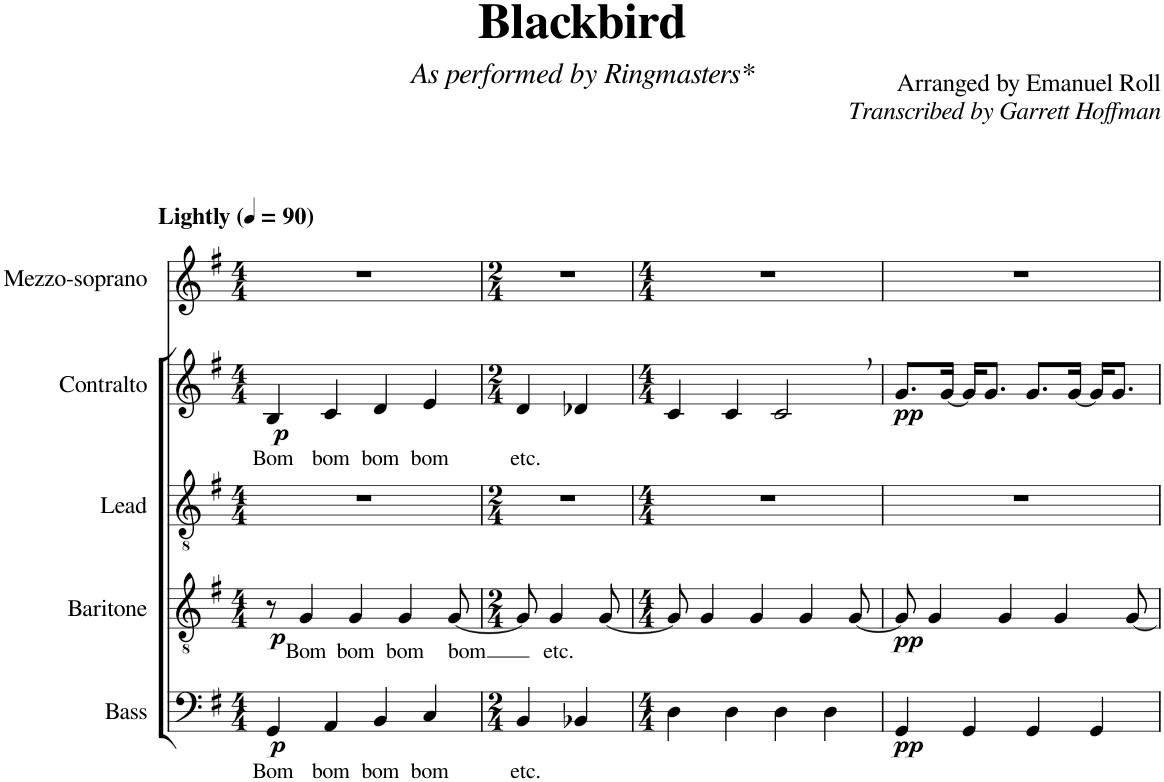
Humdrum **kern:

**kern	**text	**dynam	**kern	**text	**dynam	**kern	**kern	**text	**dynam	**kern
*part5	*part5	*part5	*part4	*part4	*part4	*part3	*part2	*part2	*part2	*part1
*staff5	*staff5	*staff5	*staff4	*staff4	*staff4	*staff3	*staff2	*staff2	*staff2	*staff1
*I"Bass	*	*	*I"Baritone	*	*	*I"Lead	*I"Contralto	*	*	*I"Mezzo-soprano
*I'Bs.	*	*	*I'Br.	*	*	*I'L.	*I'C	*	*	*I'Mzs.
*clefF4	*	*	*clefGv2	*	*	*clefGv2	*clefG2	*	*	*clefG2
*k[f#]	*	*	*k[f#]	*	*	*k[f#]	*k[f#]	*	*	*k[f#]
*M4/4	*	*	*M4/4	*	*	*M4/4	*M4/4	*	*	*M4/4
*MM90	*	*	*MM90	*	*	*MM90	*MM90	*	*	*MM90
=1	=1	=1	=1	=1	=1	=1	=1	=1	=1	=1
!	!	!	!	!	!	!	!	!	!	!LO:TX:a:B:t=Lightly
!	!LO:LY:b	!LO:DY:b	!	!	!LO:DY:b	!	!	!LO:LY:b	!LO:DY:b	!
4GG/	Bom	p	8r	.	p	1r	4B/	Bom	p	1r
!	!	!	!	!LO:LY:b	!	!	!	!	!	!
.	.	.	4G/	Bom	.	.	.	.	.	.
!	!LO:LY:b	!	!	!	!	!	!	!LO:LY:b	!	!
4AA/	bom	.	.	.	.	.	4c/	bom	.	.
!	!	!	!	!LO:LY:b	!	!	!	!	!	!
.	.	.	4G/	bom	.	.	.	.	.	.
!	!LO:LY:b	!	!	!	!	!	!	!LO:LY:b	!	!
4BB/	bom	.	.	.	.	.	4d/	bom	.	.
!	!	!	!	!LO:LY:b	!	!	!	!	!	!
.	.	.	4G/	bom	.	.	.	.	.	.
!	!LO:LY:b	!	!	!	!	!	!	!LO:LY:b	!	!
4C/	bom	.	.	.	.	.	4e/	bom	.	.
!	!	!	!	!LO:LY:b	!	!	!	!	!	!
.	.	.	[8G/	bom	.	.	.	.	.	.
=2	=2	=2	=2	=2	=2	=2	=2	=2	=2	=2
*M2/4	*	*	*M2/4	*	*	*M2/4	*M2/4	*	*	*M2/4
!	!LO:LY:b	!	!	!	!	!	!	!LO:LY:b	!	!
4BB/	etc.	.	8G/]	.	.	2r	4d/	etc.	.	2r
!	!	!	!	!LO:LY:b	!	!	!	!	!	!
.	.	.	4G/	etc.	.	.	.	.	.	.
4BB-X/	.	.	.	.	.	.	4d-X/	.	.	.
.	.	.	[8G/	.	.	.	.	.	.	.
=3	=3	=3	=3	=3	=3	=3	=3	=3	=3	=3
*M4/4	*	*	*M4/4	*	*	*M4/4	*M4/4	*	*	*M4/4
4D\	.	.	8G/]	.	.	1r	4c/	.	.	1r
.	.	.	4G/	.	.	.	.	.	.	.
4D\	.	.	.	.	.	.	4c/	.	.	.
.	.	.	4G/	.	.	.	.	.	.	.
4D\	.	.	.	.	.	.	2c,/	.	.	.
.	.	.	4G/	.	.	.	.	.	.	.
4D\	.	.	.	.	.	.	.	.	.	.
.	.	.	[8G/	.	.	.	.	.	.	.
=4	=4	=4	=4	=4	=4	=4	=4	=4	=4	=4
!	!	!LO:DY:b	!	!	!LO:DY:b	!	!	!	!LO:DY:b	!
4GG/	.	pp	8G/]	.	pp	1r	8.g/L	.	pp	1r
.	.	.	4G/	.	.	.	.	.	.	.
.	.	.	.	.	.	.	[16g/Jk	.	.	.
4GG/	.	.	.	.	.	.	16g/KL]	.	.	.
.	.	.	.	.	.	.	8.g/J	.	.	.
.	.	.	4G/	.	.	.	.	.	.	.
4GG/	.	.	.	.	.	.	8.g/L	.	.	.
.	.	.	4G/	.	.	.	.	.	.	.
.	.	.	.	.	.	.	[16g/Jk	.	.	.
4GG/	.	.	.	.	.	.	16g/KL]	.	.	.
.	.	.	.	.	.	.	8.g/J	.	.	.
.	.	.	[8G/	.	.	.	.	.	.	.
=	=	=	=	=	=	=	=	=	=	=
*-	*-	*-	*-	*-	*-	*-	*-	*-	*-	*-
